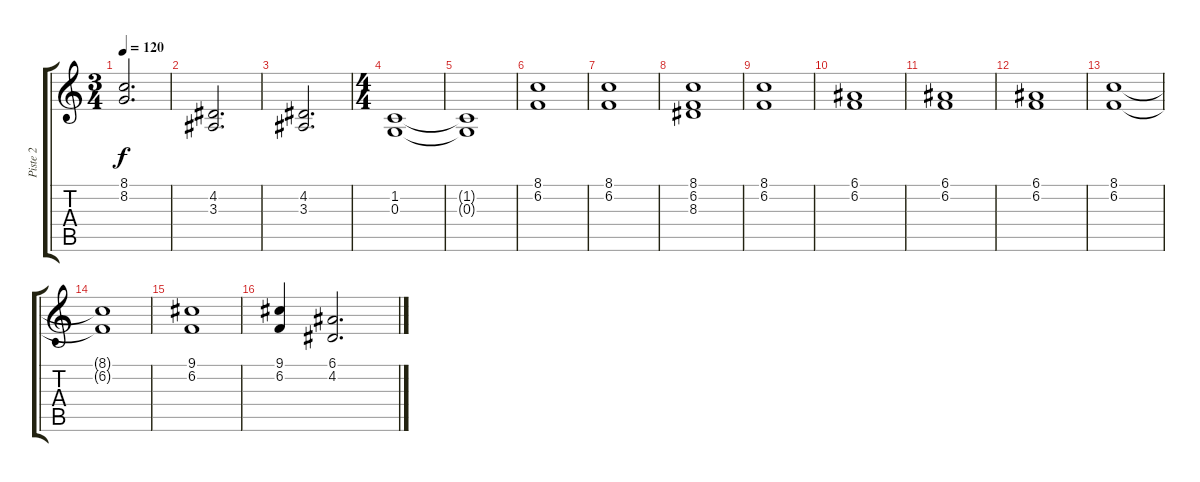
\track ("Piste 2" "Piste 2") {instrument stringensemble1}
\staff {score tabs}
\tuning (E4 B3 G3 D3 A2 E2) {hide}
\ts (3 4)
\tempo 120
\clef g2
\ks c
(8.1 8.2).2{d dy f} |
(4.2 3.3).2{d} |
(4.2 3.3).2{d} |
\ts (4 4)
(1.2 0.3).1 |
(1.2{t} 0.3{t}).1 |
(8.1 6.2).1 |
(8.1 6.2).1 |
(8.1 6.2 8.3).1 |
(8.1 6.2).1 |
(6.1 6.2).1 |
(6.1 6.2).1 |
(6.1 6.2).1 |
(8.1 6.2).1 |
(8.1{t} 6.2{t}).1 |
(9.1 6.2).1 |
(9.1 6.2).4 (6.1 4.2).2{d}
